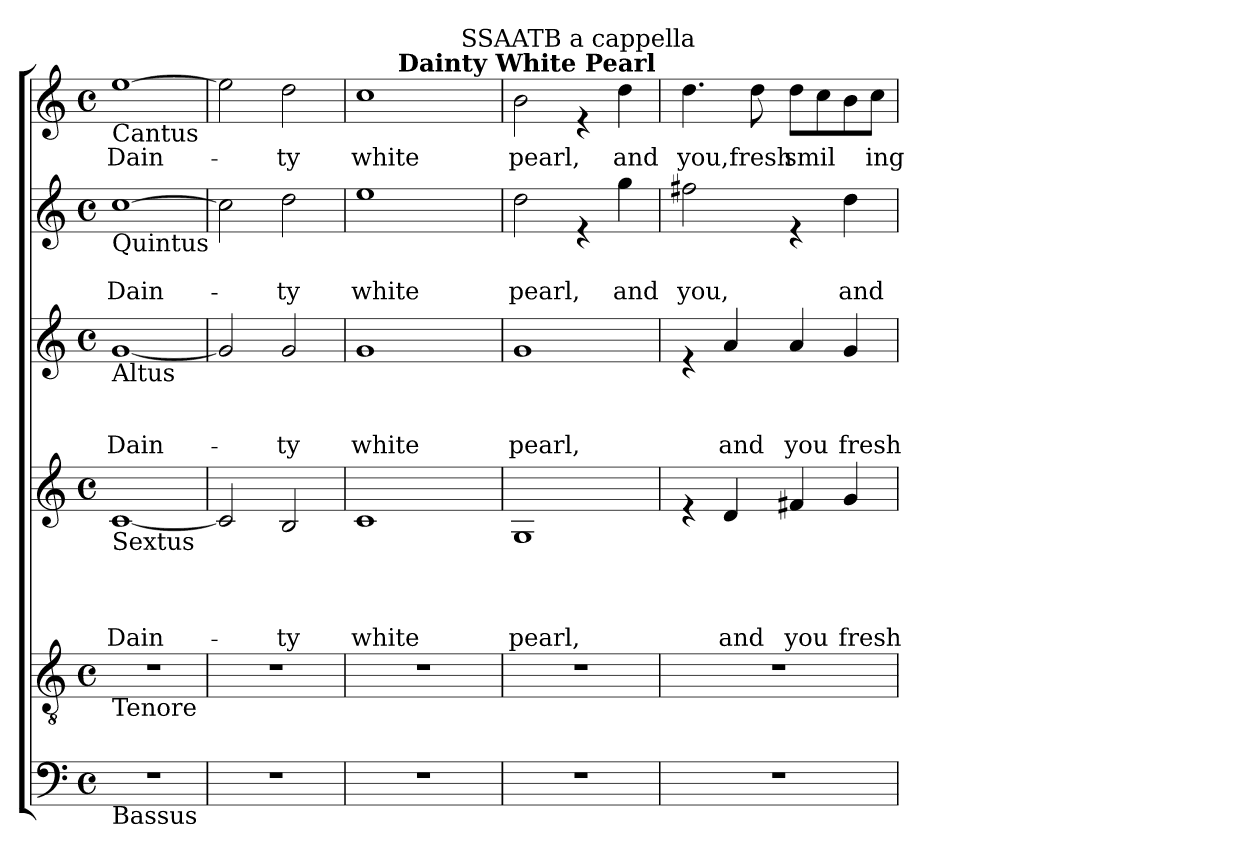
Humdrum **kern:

**kern	**kern	**kern	**text	**text	**text	**text	**kern	**text	**text	**text	**kern	**text	**text	**kern	**text
*part6	*part5	*part4	*part4	*part4	*part4	*part4	*part3	*part3	*part3	*part3	*part2	*part2	*part2	*part1	*part1
*staff6	*staff5	*staff4	*staff4	*staff4	*staff4	*staff4	*staff3	*staff3	*staff3	*staff3	*staff2	*staff2	*staff2	*staff1	*staff1
*clefF4	*clefGv2	*clefG2	*	*	*	*	*clefG2	*	*	*	*clefG2	*	*	*clefG2	*
*k[]	*k[]	*k[]	*	*	*	*	*k[]	*	*	*	*k[]	*	*	*k[]	*
*C:	*C:	*C:	*	*	*	*	*C:	*	*	*	*C:	*	*	*C:	*
*M4/4	*M4/4	*M4/4	*	*	*	*	*M4/4	*	*	*	*M4/4	*	*	*M4/4	*
*met(c)	*met(c)	*met(c)	*	*	*	*	*met(c)	*	*	*	*met(c)	*	*	*met(c)	*
=1	=1	=1	=1	=1	=1	=1	=1	=1	=1	=1	=1	=1	=1	=1	=1
!	!	!	!	!	!	!	!	!	!	!	!	!	!	!LO:TX:b:t=Cantus	!
!	!	!	!	!	!	!	!	!	!	!	!LO:TX:b:t=Quintus	!	!	!	!
!	!	!	!	!	!	!	!LO:TX:b:t=Altus	!	!	!	!	!	!	!	!
!	!	!LO:TX:b:t=Sextus	!	!	!	!	!	!	!	!	!	!	!	!	!
!	!LO:TX:b:t=Tenore	!	!	!	!	!	!	!	!	!	!	!	!	!	!
!LO:TX:b:t=Bassus	!	!	!	!	!	!	!	!	!	!	!	!	!	!	!
!	!	!	!	!	!	!LO:LY:b	!	!	!	!LO:LY:b	!	!	!LO:LY:b	!	!LO:LY:b
1r	1r	[<1c	.	.	.	Dain-	[<1g	.	.	Dain-	[>1cc	.	Dain-	[>1ee	Dain-
=2	=2	=2	=2	=2	=2	=2	=2	=2	=2	=2	=2	=2	=2	=2	=2
1r	1r	2c/]	.	.	.	.	2g/]	.	.	.	2cc\]	.	.	2ee\]	.
!	!	!	!	!	!	!LO:LY:b	!	!	!	!LO:LY:b	!	!	!LO:LY:b	!	!LO:LY:b
.	.	2B/	.	.	.	-ty	2g/	.	.	-ty	2dd\	.	-ty	2dd\	-ty
=3	=3	=3	=3	=3	=3	=3	=3	=3	=3	=3	=3	=3	=3	=3	=3
!	!	!	!	!	!	!LO:LY:b	!	!	!	!LO:LY:b	!	!	!LO:LY:b	!	!LO:LY:b
*	*	*	*	*	*	*	*	*	*	*	*	*	*	*^	*
*	*	*	*	*	*	*	*	*	*	*	*	*	*	*	*^	*
1r	1r	1c	.	.	.	white	1g	.	.	white	1ee	.	white	1cc	4ryy	2.ryy	white
!	!	!	!	!	!	!	!	!	!	!	!	!	!	!	!LO:TX:a:B:t=Dainty White Pearl	!	!
.	.	.	.	.	.	.	.	.	.	.	.	.	.	.	2.ryy	.	.
!	!	!	!	!	!	!	!	!	!	!	!	!	!	!	!	!LO:TX:a:t=SSAATB a cappella	!
.	.	.	.	.	.	.	.	.	.	.	.	.	.	.	.	4ryy	.
=4	=4	=4	=4	=4	=4	=4	=4	=4	=4	=4	=4	=4	=4	=4	=4	=4	=4
!	!	!	!	!	!	!LO:LY:b	!	!	!	!LO:LY:b	!	!	!LO:LY:b	!	!	!	!LO:LY:b
*	*	*	*	*	*	*	*	*	*	*	*	*	*	*v	*v	*v	*
1r	1r	1G	.	.	.	pearl,	1g	.	.	pearl,	2dd\	.	pearl,	2b\	pearl,
.	.	.	.	.	.	.	.	.	.	.	4re	.	.	4re	.
!	!	!	!	!	!	!	!	!	!	!	!	!	!LO:LY:b	!	!LO:LY:b
.	.	.	.	.	.	.	.	.	.	.	4gg\	.	and	4dd\	and
=5	=5	=5	=5	=5	=5	=5	=5	=5	=5	=5	=5	=5	=5	=5	=5
!	!	!	!	!	!	!	!	!	!	!	!	!	!LO:LY:b	!	!LO:LY:b
1r	1r	4re	.	.	.	.	4re	.	.	.	2ff#X\	.	you,	4.dd\	you,
!	!	!	!	!	!	!LO:LY:b	!	!	!	!LO:LY:b	!	!	!	!	!
.	.	4d/	.	.	.	and	4a/	.	.	and	.	.	.	.	.
!	!	!	!	!	!	!	!	!	!	!	!	!	!	!	!LO:LY:b
.	.	.	.	.	.	.	.	.	.	.	.	.	.	8dd\	fresh
!	!	!	!	!	!	!LO:LY:b	!	!	!	!LO:LY:b	!	!	!	!	!LO:LY:b
.	.	4f#X/	.	.	.	you	4a/	.	.	you	4re	.	.	8dd\L	smil
.	.	.	.	.	.	.	.	.	.	.	.	.	.	8cc\	.
!	!	!	!	!	!	!LO:LY:b	!	!	!	!LO:LY:b	!	!	!LO:LY:b	!	!
.	.	4g/	.	.	.	fresh	4g/	.	.	fresh	4dd\	.	and	8b\	.
!	!	!	!	!	!	!	!	!	!	!	!	!	!	!	!LO:LY:b
.	.	.	.	.	.	.	.	.	.	.	.	.	.	8cc\J	ing
=	=	=	=	=	=	=	=	=	=	=	=	=	=	=	=
*-	*-	*-	*-	*-	*-	*-	*-	*-	*-	*-	*-	*-	*-	*-	*-
